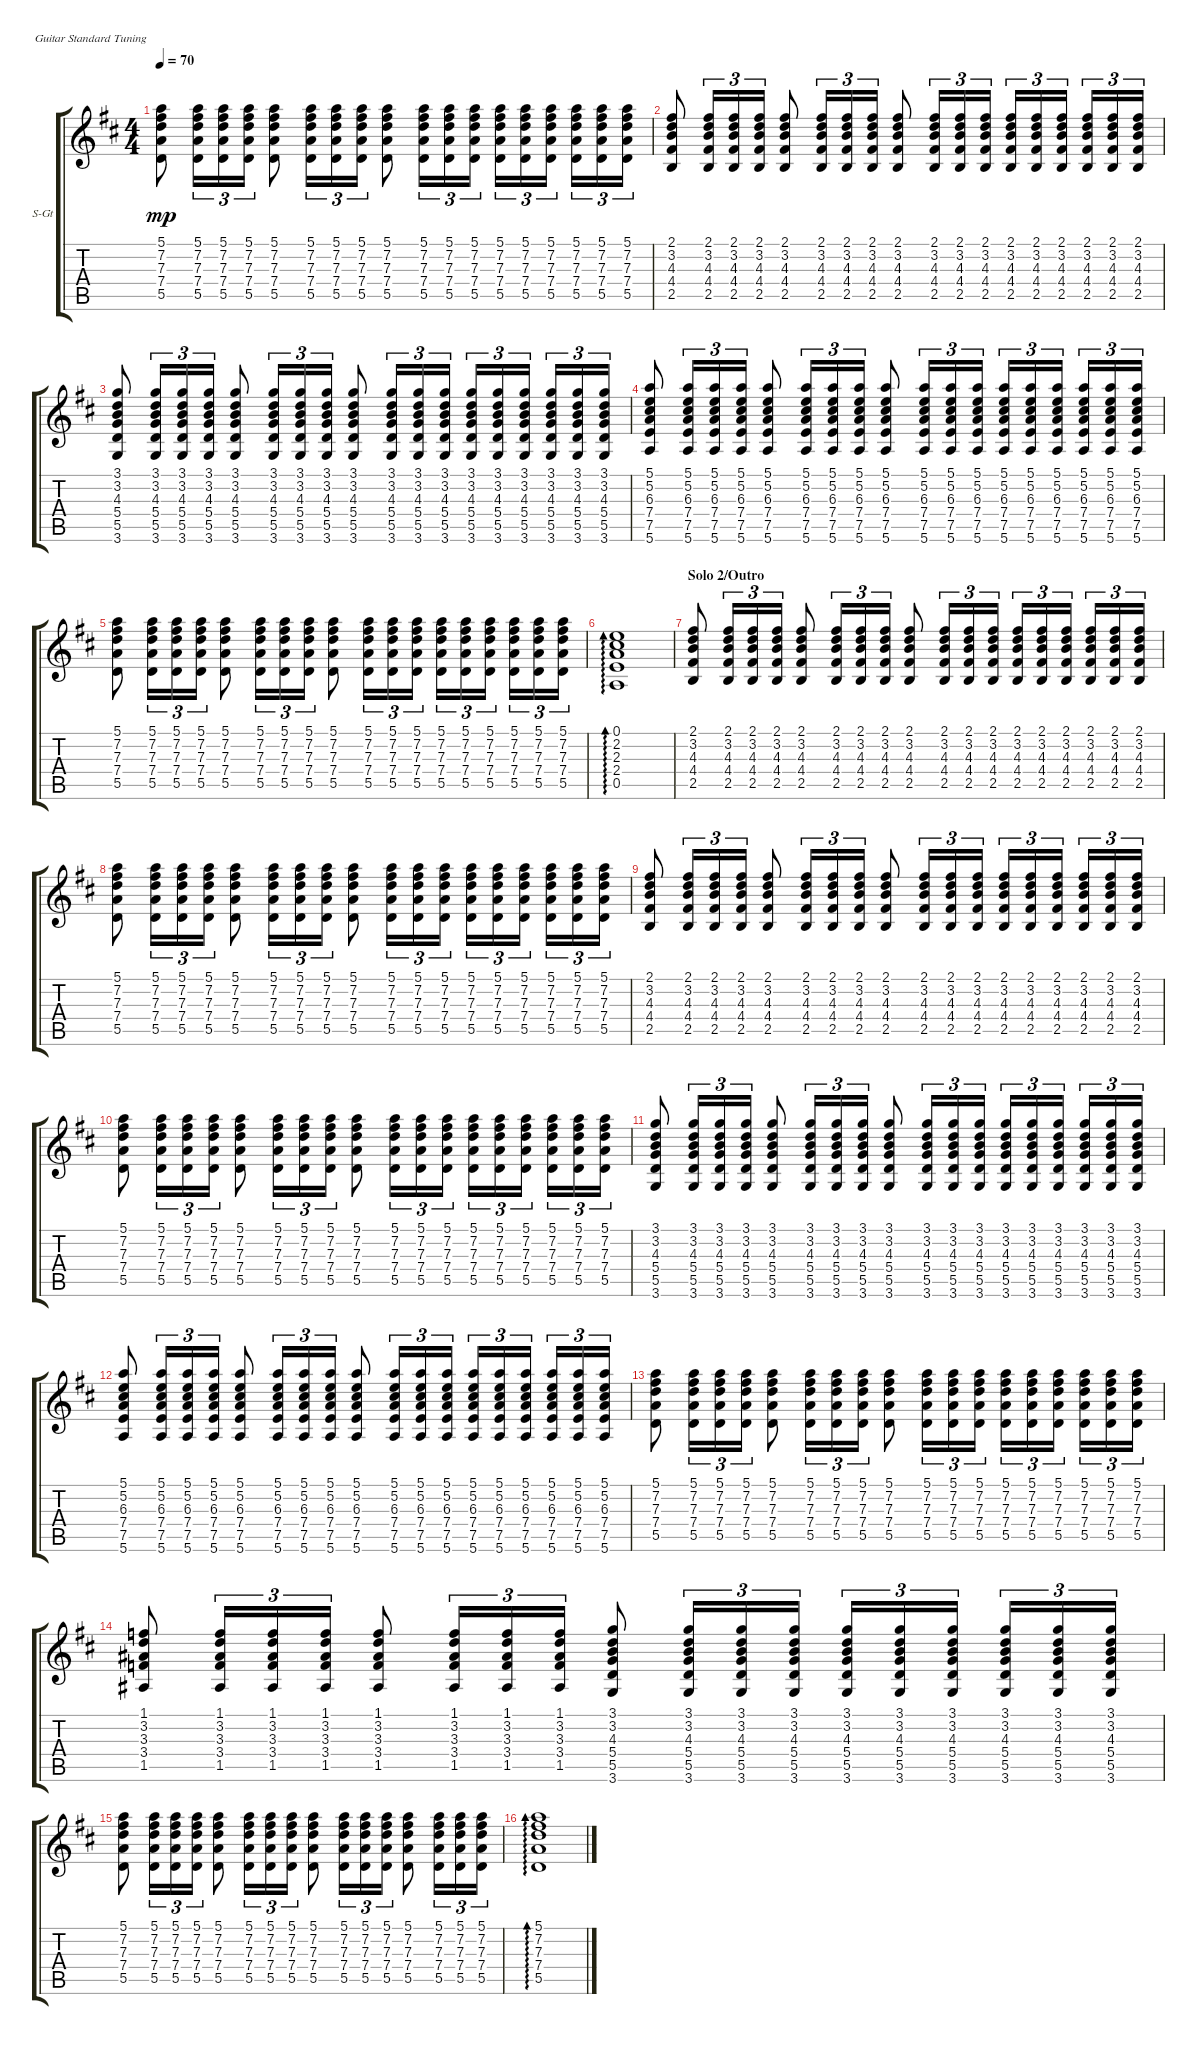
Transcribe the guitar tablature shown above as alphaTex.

\defaultSystemsLayout 4
\bracketExtendMode groupsimilarinstruments
\firstSystemTrackNameOrientation horizontal
\otherSystemsTrackNameOrientation horizontal
\track ("Steel Guitar" "S-Gt") {solo instrument acousticguitarsteel}
\staff {score tabs}
\tuning (E4 B3 G3 D3 A2 E2)
\ts (4 4)
\tempo 70
\clef g2
\ks d
(5.1 7.2 7.3 7.4 5.5).8{dy mp} (5.1 7.2 7.3 7.4 5.5).16{tu (3 2)} (5.1 7.2 7.3 7.4 5.5).16{tu (3 2)} (5.1 7.2 7.3 7.4 5.5).16{tu (3 2)} (5.1 7.2 7.3 7.4 5.5).8 (5.1 7.2 7.3 7.4 5.5).16{tu (3 2)} (5.1 7.2 7.3 7.4 5.5).16{tu (3 2)} (5.1 7.2 7.3 7.4 5.5).16{tu (3 2)} (5.1 7.2 7.3 7.4 5.5).8 (5.1 7.2 7.3 7.4 5.5).16{tu (3 2)} (5.1 7.2 7.3 7.4 5.5).16{tu (3 2)} (5.1 7.2 7.3 7.4 5.5).16{tu (3 2)} (5.1 7.2 7.3 7.4 5.5).16{tu (3 2)} (5.1 7.2 7.3 7.4 5.5).16{tu (3 2)} (5.1 7.2 7.3 7.4 5.5).16{tu (3 2)} (5.1 7.2 7.3 7.4 5.5).16{tu (3 2)} (5.1 7.2 7.3 7.4 5.5).16{tu (3 2)} (5.1 7.2 7.3 7.4 5.5).16{tu (3 2)} |
(2.5 4.4 4.3 3.2 2.1).8 (2.5 4.4 4.3 3.2 2.1).16{tu (3 2)} (2.5 4.4 4.3 3.2 2.1).16{tu (3 2)} (2.5 4.4 4.3 3.2 2.1).16{tu (3 2)} (2.5 4.4 4.3 3.2 2.1).8 (2.5 4.4 4.3 3.2 2.1).16{tu (3 2)} (2.5 4.4 4.3 3.2 2.1).16{tu (3 2)} (2.5 4.4 4.3 3.2 2.1).16{tu (3 2)} (2.5 4.4 4.3 3.2 2.1).8 (2.5 4.4 4.3 3.2 2.1).16{tu (3 2)} (2.5 4.4 4.3 3.2 2.1).16{tu (3 2)} (2.5 4.4 4.3 3.2 2.1).16{tu (3 2)} (2.5 4.4 4.3 3.2 2.1).16{tu (3 2)} (2.5 4.4 4.3 3.2 2.1).16{tu (3 2)} (2.5 4.4 4.3 3.2 2.1).16{tu (3 2)} (2.5 4.4 4.3 3.2 2.1).16{tu (3 2)} (2.5 4.4 4.3 3.2 2.1).16{tu (3 2)} (2.5 4.4 4.3 3.2 2.1).16{tu (3 2)} |
(3.6 5.4 4.3 3.2 5.5 3.1).8 (3.6 5.4 4.3 3.2 5.5 3.1).16{tu (3 2)} (3.6 5.4 4.3 3.2 5.5 3.1).16{tu (3 2)} (3.6 5.4 4.3 3.2 5.5 3.1).16{tu (3 2)} (3.6 5.4 4.3 3.2 5.5 3.1).8 (3.6 5.4 4.3 3.2 5.5 3.1).16{tu (3 2)} (3.6 5.4 4.3 3.2 5.5 3.1).16{tu (3 2)} (3.6 5.4 4.3 3.2 5.5 3.1).16{tu (3 2)} (3.6 5.4 4.3 3.2 5.5 3.1).8 (3.6 5.4 4.3 3.2 5.5 3.1).16{tu (3 2)} (3.6 5.4 4.3 3.2 5.5 3.1).16{tu (3 2)} (3.6 5.4 4.3 3.2 5.5 3.1).16{tu (3 2)} (3.6 5.4 4.3 3.2 5.5 3.1).16{tu (3 2)} (3.6 5.4 4.3 3.2 5.5 3.1).16{tu (3 2)} (3.6 5.4 4.3 3.2 5.5 3.1).16{tu (3 2)} (3.6 5.4 4.3 3.2 5.5 3.1).16{tu (3 2)} (3.6 5.4 4.3 3.2 5.5 3.1).16{tu (3 2)} (3.6 5.4 4.3 3.2 5.5 3.1).16{tu (3 2)} |
(5.1 5.2 6.3 7.4 7.5 5.6).8 (5.1 5.2 6.3 7.4 7.5 5.6).16{tu (3 2)} (5.1 5.2 6.3 7.4 7.5 5.6).16{tu (3 2)} (5.1 5.2 6.3 7.4 7.5 5.6).16{tu (3 2)} (5.1 5.2 6.3 7.4 7.5 5.6).8 (5.1 5.2 6.3 7.4 7.5 5.6).16{tu (3 2)} (5.1 5.2 6.3 7.4 7.5 5.6).16{tu (3 2)} (5.1 5.2 6.3 7.4 7.5 5.6).16{tu (3 2)} (5.1 5.2 6.3 7.4 7.5 5.6).8 (5.1 5.2 6.3 7.4 7.5 5.6).16{tu (3 2)} (5.1 5.2 6.3 7.4 7.5 5.6).16{tu (3 2)} (5.1 5.2 6.3 7.4 7.5 5.6).16{tu (3 2)} (5.1 5.2 6.3 7.4 7.5 5.6).16{tu (3 2)} (5.1 5.2 6.3 7.4 7.5 5.6).16{tu (3 2)} (5.1 5.2 6.3 7.4 7.5 5.6).16{tu (3 2)} (5.1 5.2 6.3 7.4 7.5 5.6).16{tu (3 2)} (5.1 5.2 6.3 7.4 7.5 5.6).16{tu (3 2)} (5.1 5.2 6.3 7.4 7.5 5.6).16{tu (3 2)} |
(5.1 7.2 7.3 7.4 5.5).8 (5.1 7.2 7.3 7.4 5.5).16{tu (3 2)} (5.1 7.2 7.3 7.4 5.5).16{tu (3 2)} (5.1 7.2 7.3 7.4 5.5).16{tu (3 2)} (5.1 7.2 7.3 7.4 5.5).8 (5.1 7.2 7.3 7.4 5.5).16{tu (3 2)} (5.1 7.2 7.3 7.4 5.5).16{tu (3 2)} (5.1 7.2 7.3 7.4 5.5).16{tu (3 2)} (5.1 7.2 7.3 7.4 5.5).8 (5.1 7.2 7.3 7.4 5.5).16{tu (3 2)} (5.1 7.2 7.3 7.4 5.5).16{tu (3 2)} (5.1 7.2 7.3 7.4 5.5).16{tu (3 2)} (5.1 7.2 7.3 7.4 5.5).16{tu (3 2)} (5.1 7.2 7.3 7.4 5.5).16{tu (3 2)} (5.1 7.2 7.3 7.4 5.5).16{tu (3 2)} (5.1 7.2 7.3 7.4 5.5).16{tu (3 2)} (5.1 7.2 7.3 7.4 5.5).16{tu (3 2)} (5.1 7.2 7.3 7.4 5.5).16{tu (3 2)} |
(0.5 2.4 2.3 2.2 0.1).1{ad 0} |
\section ("" "Solo 2/Outro")
(2.5 4.4 4.3 3.2 2.1).8 (2.5 4.4 4.3 3.2 2.1).16{tu (3 2)} (2.5 4.4 4.3 3.2 2.1).16{tu (3 2)} (2.5 4.4 4.3 3.2 2.1).16{tu (3 2)} (2.5 4.4 4.3 3.2 2.1).8 (2.5 4.4 4.3 3.2 2.1).16{tu (3 2)} (2.5 4.4 4.3 3.2 2.1).16{tu (3 2)} (2.5 4.4 4.3 3.2 2.1).16{tu (3 2)} (2.5 4.4 4.3 3.2 2.1).8 (2.5 4.4 4.3 3.2 2.1).16{tu (3 2)} (2.5 4.4 4.3 3.2 2.1).16{tu (3 2)} (2.5 4.4 4.3 3.2 2.1).16{tu (3 2)} (2.5 4.4 4.3 3.2 2.1).16{tu (3 2)} (2.5 4.4 4.3 3.2 2.1).16{tu (3 2)} (2.5 4.4 4.3 3.2 2.1).16{tu (3 2)} (2.5 4.4 4.3 3.2 2.1).16{tu (3 2)} (2.5 4.4 4.3 3.2 2.1).16{tu (3 2)} (2.5 4.4 4.3 3.2 2.1).16{tu (3 2)} |
(5.1 7.2 7.3 7.4 5.5).8 (5.1 7.2 7.3 7.4 5.5).16{tu (3 2)} (5.1 7.2 7.3 7.4 5.5).16{tu (3 2)} (5.1 7.2 7.3 7.4 5.5).16{tu (3 2)} (5.1 7.2 7.3 7.4 5.5).8 (5.1 7.2 7.3 7.4 5.5).16{tu (3 2)} (5.1 7.2 7.3 7.4 5.5).16{tu (3 2)} (5.1 7.2 7.3 7.4 5.5).16{tu (3 2)} (5.1 7.2 7.3 7.4 5.5).8 (5.1 7.2 7.3 7.4 5.5).16{tu (3 2)} (5.1 7.2 7.3 7.4 5.5).16{tu (3 2)} (5.1 7.2 7.3 7.4 5.5).16{tu (3 2)} (5.1 7.2 7.3 7.4 5.5).16{tu (3 2)} (5.1 7.2 7.3 7.4 5.5).16{tu (3 2)} (5.1 7.2 7.3 7.4 5.5).16{tu (3 2)} (5.1 7.2 7.3 7.4 5.5).16{tu (3 2)} (5.1 7.2 7.3 7.4 5.5).16{tu (3 2)} (5.1 7.2 7.3 7.4 5.5).16{tu (3 2)} |
(2.5 4.4 4.3 3.2 2.1).8 (2.5 4.4 4.3 3.2 2.1).16{tu (3 2)} (2.5 4.4 4.3 3.2 2.1).16{tu (3 2)} (2.5 4.4 4.3 3.2 2.1).16{tu (3 2)} (2.5 4.4 4.3 3.2 2.1).8 (2.5 4.4 4.3 3.2 2.1).16{tu (3 2)} (2.5 4.4 4.3 3.2 2.1).16{tu (3 2)} (2.5 4.4 4.3 3.2 2.1).16{tu (3 2)} (2.5 4.4 4.3 3.2 2.1).8 (2.5 4.4 4.3 3.2 2.1).16{tu (3 2)} (2.5 4.4 4.3 3.2 2.1).16{tu (3 2)} (2.5 4.4 4.3 3.2 2.1).16{tu (3 2)} (2.5 4.4 4.3 3.2 2.1).16{tu (3 2)} (2.5 4.4 4.3 3.2 2.1).16{tu (3 2)} (2.5 4.4 4.3 3.2 2.1).16{tu (3 2)} (2.5 4.4 4.3 3.2 2.1).16{tu (3 2)} (2.5 4.4 4.3 3.2 2.1).16{tu (3 2)} (2.5 4.4 4.3 3.2 2.1).16{tu (3 2)} |
(5.1 7.2 7.3 7.4 5.5).8 (5.1 7.2 7.3 7.4 5.5).16{tu (3 2)} (5.1 7.2 7.3 7.4 5.5).16{tu (3 2)} (5.1 7.2 7.3 7.4 5.5).16{tu (3 2)} (5.1 7.2 7.3 7.4 5.5).8 (5.1 7.2 7.3 7.4 5.5).16{tu (3 2)} (5.1 7.2 7.3 7.4 5.5).16{tu (3 2)} (5.1 7.2 7.3 7.4 5.5).16{tu (3 2)} (5.1 7.2 7.3 7.4 5.5).8 (5.1 7.2 7.3 7.4 5.5).16{tu (3 2)} (5.1 7.2 7.3 7.4 5.5).16{tu (3 2)} (5.1 7.2 7.3 7.4 5.5).16{tu (3 2)} (5.1 7.2 7.3 7.4 5.5).16{tu (3 2)} (5.1 7.2 7.3 7.4 5.5).16{tu (3 2)} (5.1 7.2 7.3 7.4 5.5).16{tu (3 2)} (5.1 7.2 7.3 7.4 5.5).16{tu (3 2)} (5.1 7.2 7.3 7.4 5.5).16{tu (3 2)} (5.1 7.2 7.3 7.4 5.5).16{tu (3 2)} |
(3.6 5.4 4.3 3.2 5.5 3.1).8 (3.6 5.4 4.3 3.2 5.5 3.1).16{tu (3 2)} (3.6 5.4 4.3 3.2 5.5 3.1).16{tu (3 2)} (3.6 5.4 4.3 3.2 5.5 3.1).16{tu (3 2)} (3.6 5.4 4.3 3.2 5.5 3.1).8 (3.6 5.4 4.3 3.2 5.5 3.1).16{tu (3 2)} (3.6 5.4 4.3 3.2 5.5 3.1).16{tu (3 2)} (3.6 5.4 4.3 3.2 5.5 3.1).16{tu (3 2)} (3.6 5.4 4.3 3.2 5.5 3.1).8 (3.6 5.4 4.3 3.2 5.5 3.1).16{tu (3 2)} (3.6 5.4 4.3 3.2 5.5 3.1).16{tu (3 2)} (3.6 5.4 4.3 3.2 5.5 3.1).16{tu (3 2)} (3.6 5.4 4.3 3.2 5.5 3.1).16{tu (3 2)} (3.6 5.4 4.3 3.2 5.5 3.1).16{tu (3 2)} (3.6 5.4 4.3 3.2 5.5 3.1).16{tu (3 2)} (3.6 5.4 4.3 3.2 5.5 3.1).16{tu (3 2)} (3.6 5.4 4.3 3.2 5.5 3.1).16{tu (3 2)} (3.6 5.4 4.3 3.2 5.5 3.1).16{tu (3 2)} |
(5.1 5.2 6.3 7.4 7.5 5.6).8 (5.1 5.2 6.3 7.4 7.5 5.6).16{tu (3 2)} (5.1 5.2 6.3 7.4 7.5 5.6).16{tu (3 2)} (5.1 5.2 6.3 7.4 7.5 5.6).16{tu (3 2)} (5.1 5.2 6.3 7.4 7.5 5.6).8 (5.1 5.2 6.3 7.4 7.5 5.6).16{tu (3 2)} (5.1 5.2 6.3 7.4 7.5 5.6).16{tu (3 2)} (5.1 5.2 6.3 7.4 7.5 5.6).16{tu (3 2)} (5.1 5.2 6.3 7.4 7.5 5.6).8 (5.1 5.2 6.3 7.4 7.5 5.6).16{tu (3 2)} (5.1 5.2 6.3 7.4 7.5 5.6).16{tu (3 2)} (5.1 5.2 6.3 7.4 7.5 5.6).16{tu (3 2)} (5.1 5.2 6.3 7.4 7.5 5.6).16{tu (3 2)} (5.1 5.2 6.3 7.4 7.5 5.6).16{tu (3 2)} (5.1 5.2 6.3 7.4 7.5 5.6).16{tu (3 2)} (5.1 5.2 6.3 7.4 7.5 5.6).16{tu (3 2)} (5.1 5.2 6.3 7.4 7.5 5.6).16{tu (3 2)} (5.1 5.2 6.3 7.4 7.5 5.6).16{tu (3 2)} |
\scale
0.51642 (5.1 7.2 7.3 7.4 5.5).8 (5.1 7.2 7.3 7.4 5.5).16{tu (3 2)} (5.1 7.2 7.3 7.4 5.5).16{tu (3 2)} (5.1 7.2 7.3 7.4 5.5).16{tu (3 2)} (5.1 7.2 7.3 7.4 5.5).8 (5.1 7.2 7.3 7.4 5.5).16{tu (3 2)} (5.1 7.2 7.3 7.4 5.5).16{tu (3 2)} (5.1 7.2 7.3 7.4 5.5).16{tu (3 2)} (5.1 7.2 7.3 7.4 5.5).8 (5.1 7.2 7.3 7.4 5.5).16{tu (3 2)} (5.1 7.2 7.3 7.4 5.5).16{tu (3 2)} (5.1 7.2 7.3 7.4 5.5).16{tu (3 2)} (5.1 7.2 7.3 7.4 5.5).16{tu (3 2)} (5.1 7.2 7.3 7.4 5.5).16{tu (3 2)} (5.1 7.2 7.3 7.4 5.5).16{tu (3 2)} (5.1 7.2 7.3 7.4 5.5).16{tu (3 2)} (5.1 7.2 7.3 7.4 5.5).16{tu (3 2)} (5.1 7.2 7.3 7.4 5.5).16{tu (3 2)} |
\scale
0.484704 (1.5 3.4 3.3 3.2 1.1).8 (1.5 3.4 3.3 3.2 1.1).16{tu (3 2)} (1.5 3.4 3.3 3.2 1.1).16{tu (3 2)} (1.5 3.4 3.3 3.2 1.1).16{tu (3 2)} (1.5 3.4 3.3 3.2 1.1).8 (1.5 3.4 3.3 3.2 1.1).16{tu (3 2)} (1.5 3.4 3.3 3.2 1.1).16{tu (3 2)} (1.5 3.4 3.3 3.2 1.1).16{tu (3 2)} (3.6 5.4 4.3 3.2 5.5 3.1).8 (3.6 5.4 4.3 3.2 5.5 3.1).16{tu (3 2)} (3.6 5.4 4.3 3.2 5.5 3.1).16{tu (3 2)} (3.6 5.4 4.3 3.2 5.5 3.1).16{tu (3 2)} (3.6 5.4 4.3 3.2 5.5 3.1).16{tu (3 2)} (3.6 5.4 4.3 3.2 5.5 3.1).16{tu (3 2)} (3.6 5.4 4.3 3.2 5.5 3.1).16{tu (3 2)} (3.6 5.4 4.3 3.2 5.5 3.1).16{tu (3 2)} (3.6 5.4 4.3 3.2 5.5 3.1).16{tu (3 2)} (3.6 5.4 4.3 3.2 5.5 3.1).16{tu (3 2)} |
(5.1 7.2 7.3 7.4 5.5).8 (5.1 7.2 7.3 7.4 5.5).16{tu (3 2)} (5.1 7.2 7.3 7.4 5.5).16{tu (3 2)} (5.1 7.2 7.3 7.4 5.5).16{tu (3 2)} (5.1 7.2 7.3 7.4 5.5).8 (5.1 7.2 7.3 7.4 5.5).16{tu (3 2)} (5.1 7.2 7.3 7.4 5.5).16{tu (3 2)} (5.1 7.2 7.3 7.4 5.5).16{tu (3 2)} (5.1 7.2 7.3 7.4 5.5).8 (5.1 7.2 7.3 7.4 5.5).16{tu (3 2)} (5.1 7.2 7.3 7.4 5.5).16{tu (3 2)} (5.1 7.2 7.3 7.4 5.5).16{tu (3 2)} (5.1 7.2 7.3 7.4 5.5).8 (5.1 7.2 7.3 7.4 5.5).16{tu (3 2)} (5.1 7.2 7.3 7.4 5.5).16{tu (3 2)} (5.1 7.2 7.3 7.4 5.5).16{tu (3 2)} |
(5.1 7.2 7.3 7.4 5.5).1{ad 0}
